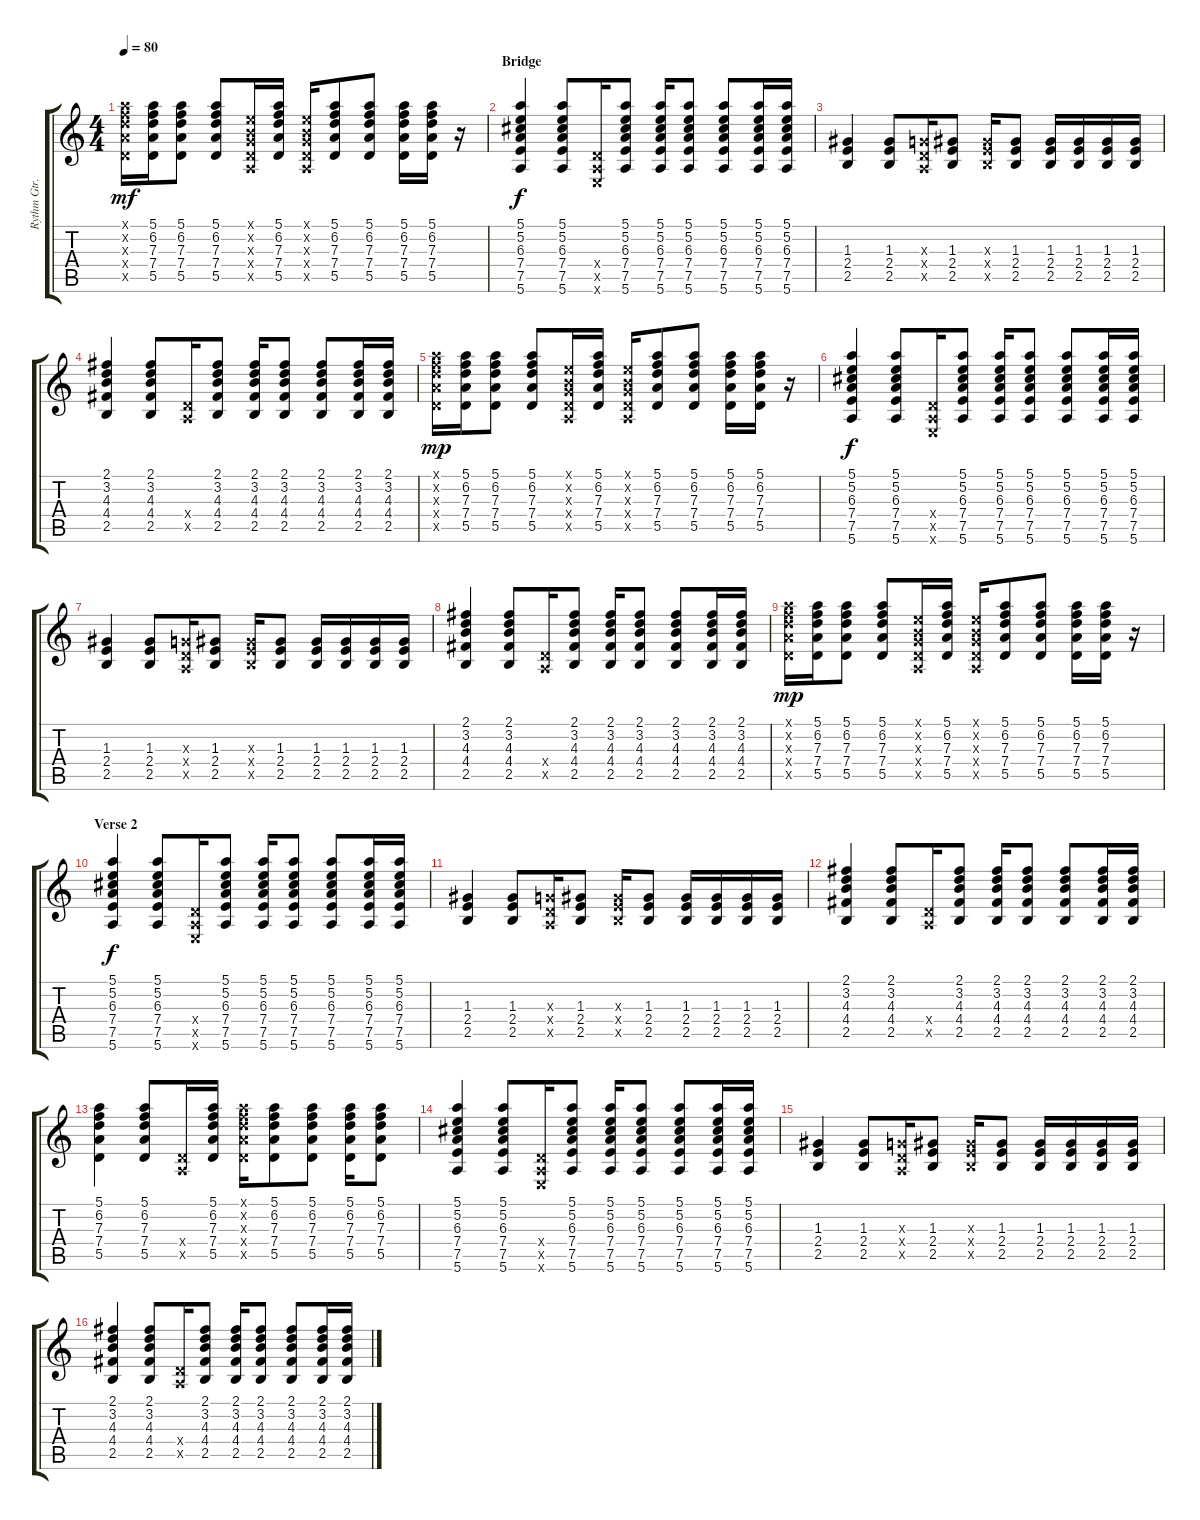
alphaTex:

\track ("Rythm Gtr." "Rythm Gtr.") {instrument acousticguitarsteel}
\staff {score tabs}
\tuning (E4 B3 G3 D3 A2 E2) {hide}
\ts (4 4)
\tempo 80
\clef g2
\ks c
(5.1{x} 6.2{x} 7.3{x} 7.4{x} 5.5{x}).16{dy mf} (5.1 6.2 7.3 7.4 5.5).16 (5.1 6.2 7.3 7.4 5.5).8 (5.1 6.2 7.3 7.4 5.5).8 (0.1{x} 0.2{x} 0.3{x} 0.4{x} 0.5{x}).16 (5.1 6.2 7.3 7.4 5.5).16 (0.1{x} 0.2{x} 0.3{x} 0.4{x} 0.5{x}).16 (5.1 6.2 7.3 7.4 5.5).8 (5.1 6.2 7.3 7.4 5.5).8 (5.1 6.2 7.3 7.4 5.5).16 (5.1 6.2 7.3 7.4 5.5).16 r.16 |
\section ("" "Bridge")
(5.1 5.2 6.3 7.4 7.5 5.6).4{dy f} (5.1 5.2 6.3 7.4 7.5 5.6).8 (0.4{x} 0.5{x} 0.6{x}).16 (5.1 5.2 6.3 7.4 7.5 5.6).8 (5.1 5.2 6.3 7.4 7.5 5.6).16 (5.1 5.2 6.3 7.4 7.5 5.6).8 (5.1 5.2 6.3 7.4 7.5 5.6).8 (5.1 5.2 6.3 7.4 7.5 5.6).16 (5.1 5.2 6.3 7.4 7.5 5.6).16 |
(1.3 2.4 2.5).4 (1.3 2.4 2.5).8 (0.3{x} 0.4{x} 0.5{x}).16 (1.3 2.4 2.5).8 (1.3{x} 2.4{x} 2.5{x}).16 (1.3 2.4 2.5).8 (1.3 2.4 2.5).16 (1.3 2.4 2.5).16 (1.3 2.4 2.5).16 (1.3 2.4 2.5).16 |
(2.1 3.2 4.3 4.4 2.5).4 (2.1 3.2 4.3 4.4 2.5).8 (0.4{x} 0.5{x}).16 (2.1 3.2 4.3 4.4 2.5).8 (2.1 3.2 4.3 4.4 2.5).16 (2.1 3.2 4.3 4.4 2.5).8 (2.1 3.2 4.3 4.4 2.5).8 (2.1 3.2 4.3 4.4 2.5).16 (2.1 3.2 4.3 4.4 2.5).16 |
(5.1{x} 6.2{x} 7.3{x} 7.4{x} 5.5{x}).16{dy mp} (5.1 6.2 7.3 7.4 5.5).16 (5.1 6.2 7.3 7.4 5.5).8 (5.1 6.2 7.3 7.4 5.5).8 (0.1{x} 0.2{x} 0.3{x} 0.4{x} 0.5{x}).16 (5.1 6.2 7.3 7.4 5.5).16 (0.1{x} 0.2{x} 0.3{x} 0.4{x} 0.5{x}).16 (5.1 6.2 7.3 7.4 5.5).8 (5.1 6.2 7.3 7.4 5.5).8 (5.1 6.2 7.3 7.4 5.5).16 (5.1 6.2 7.3 7.4 5.5).16 r.16 |
(5.1 5.2 6.3 7.4 7.5 5.6).4{dy f} (5.1 5.2 6.3 7.4 7.5 5.6).8 (0.4{x} 0.5{x} 0.6{x}).16 (5.1 5.2 6.3 7.4 7.5 5.6).8 (5.1 5.2 6.3 7.4 7.5 5.6).16 (5.1 5.2 6.3 7.4 7.5 5.6).8 (5.1 5.2 6.3 7.4 7.5 5.6).8 (5.1 5.2 6.3 7.4 7.5 5.6).16 (5.1 5.2 6.3 7.4 7.5 5.6).16 |
(1.3 2.4 2.5).4 (1.3 2.4 2.5).8 (0.3{x} 0.4{x} 0.5{x}).16 (1.3 2.4 2.5).8 (1.3{x} 2.4{x} 2.5{x}).16 (1.3 2.4 2.5).8 (1.3 2.4 2.5).16 (1.3 2.4 2.5).16 (1.3 2.4 2.5).16 (1.3 2.4 2.5).16 |
(2.1 3.2 4.3 4.4 2.5).4 (2.1 3.2 4.3 4.4 2.5).8 (0.4{x} 0.5{x}).16 (2.1 3.2 4.3 4.4 2.5).8 (2.1 3.2 4.3 4.4 2.5).16 (2.1 3.2 4.3 4.4 2.5).8 (2.1 3.2 4.3 4.4 2.5).8 (2.1 3.2 4.3 4.4 2.5).16 (2.1 3.2 4.3 4.4 2.5).16 |
(5.1{x} 6.2{x} 7.3{x} 7.4{x} 5.5{x}).16{dy mp} (5.1 6.2 7.3 7.4 5.5).16 (5.1 6.2 7.3 7.4 5.5).8 (5.1 6.2 7.3 7.4 5.5).8 (0.1{x} 0.2{x} 0.3{x} 0.4{x} 0.5{x}).16 (5.1 6.2 7.3 7.4 5.5).16 (0.1{x} 0.2{x} 0.3{x} 0.4{x} 0.5{x}).16 (5.1 6.2 7.3 7.4 5.5).8 (5.1 6.2 7.3 7.4 5.5).8 (5.1 6.2 7.3 7.4 5.5).16 (5.1 6.2 7.3 7.4 5.5).16 r.16 |
\section ("" "Verse 2")
(5.1 5.2 6.3 7.4 7.5 5.6).4{dy f} (5.1 5.2 6.3 7.4 7.5 5.6).8 (0.4{x} 0.5{x} 0.6{x}).16 (5.1 5.2 6.3 7.4 7.5 5.6).8 (5.1 5.2 6.3 7.4 7.5 5.6).16 (5.1 5.2 6.3 7.4 7.5 5.6).8 (5.1 5.2 6.3 7.4 7.5 5.6).8 (5.1 5.2 6.3 7.4 7.5 5.6).16 (5.1 5.2 6.3 7.4 7.5 5.6).16 |
(1.3 2.4 2.5).4 (1.3 2.4 2.5).8 (0.3{x} 0.4{x} 0.5{x}).16 (1.3 2.4 2.5).8 (1.3{x} 2.4{x} 2.5{x}).16 (1.3 2.4 2.5).8 (1.3 2.4 2.5).16 (1.3 2.4 2.5).16 (1.3 2.4 2.5).16 (1.3 2.4 2.5).16 |
(2.1 3.2 4.3 4.4 2.5).4 (2.1 3.2 4.3 4.4 2.5).8 (0.4{x} 0.5{x}).16 (2.1 3.2 4.3 4.4 2.5).8 (2.1 3.2 4.3 4.4 2.5).16 (2.1 3.2 4.3 4.4 2.5).8 (2.1 3.2 4.3 4.4 2.5).8 (2.1 3.2 4.3 4.4 2.5).16 (2.1 3.2 4.3 4.4 2.5).16 |
(5.1 6.2 7.3 7.4 5.5).4 (5.1 6.2 7.3 7.4 5.5).8 (0.4{x} 0.5{x}).16 (5.1 6.2 7.3 7.4 5.5).16 (5.1{x} 6.2{x} 7.3{x} 7.4{x} 5.5{x}).16 (5.1 6.2 7.3 7.4 5.5).8 (5.1 6.2 7.3 7.4 5.5).8 (5.1 6.2 7.3 7.4 5.5).16 (5.1 6.2 7.3 7.4 5.5).8 |
(5.1 5.2 6.3 7.4 7.5 5.6).4 (5.1 5.2 6.3 7.4 7.5 5.6).8 (0.4{x} 0.5{x} 0.6{x}).16 (5.1 5.2 6.3 7.4 7.5 5.6).8 (5.1 5.2 6.3 7.4 7.5 5.6).16 (5.1 5.2 6.3 7.4 7.5 5.6).8 (5.1 5.2 6.3 7.4 7.5 5.6).8 (5.1 5.2 6.3 7.4 7.5 5.6).16 (5.1 5.2 6.3 7.4 7.5 5.6).16 |
(1.3 2.4 2.5).4 (1.3 2.4 2.5).8 (0.3{x} 0.4{x} 0.5{x}).16 (1.3 2.4 2.5).8 (1.3{x} 2.4{x} 2.5{x}).16 (1.3 2.4 2.5).8 (1.3 2.4 2.5).16 (1.3 2.4 2.5).16 (1.3 2.4 2.5).16 (1.3 2.4 2.5).16 |
(2.1 3.2 4.3 4.4 2.5).4 (2.1 3.2 4.3 4.4 2.5).8 (0.4{x} 0.5{x}).16 (2.1 3.2 4.3 4.4 2.5).8 (2.1 3.2 4.3 4.4 2.5).16 (2.1 3.2 4.3 4.4 2.5).8 (2.1 3.2 4.3 4.4 2.5).8 (2.1 3.2 4.3 4.4 2.5).16 (2.1 3.2 4.3 4.4 2.5).16
